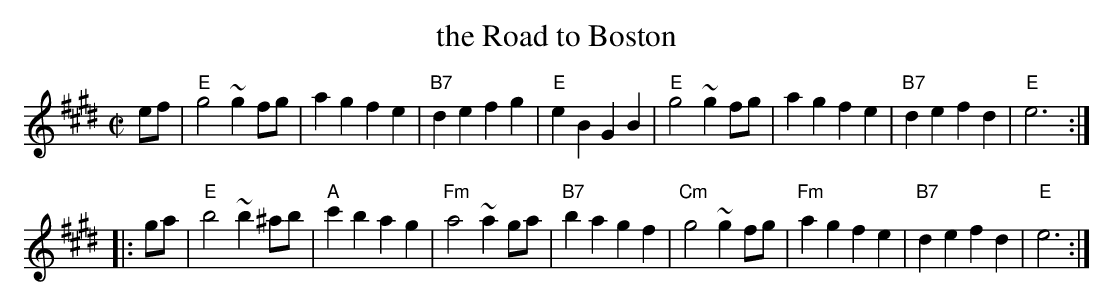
X:1
T: the Road to Boston
M: C|
L: 1/8
K: E
ef \
| "E"g4 ~g2fg | a2g2 f2e2 | "B7"d2e2 f2g2 | "E"e2B2 G2B2 \
| "E"g4 ~g2fg | a2g2 f2e2 | "B7"d2e2 f2d2 | "E"e6 :|
|: ga \
| "E"b4 ~b2^ab | "A"c'2b2 a2g2 | "Fm"a4 ~a2ga | "B7"b2a2 g2f2 \
| "Cm"g4 ~g2fg | "Fm"a2g2 f2e2 | "B7"d2e2 f2d2 | "E"e6 :|
